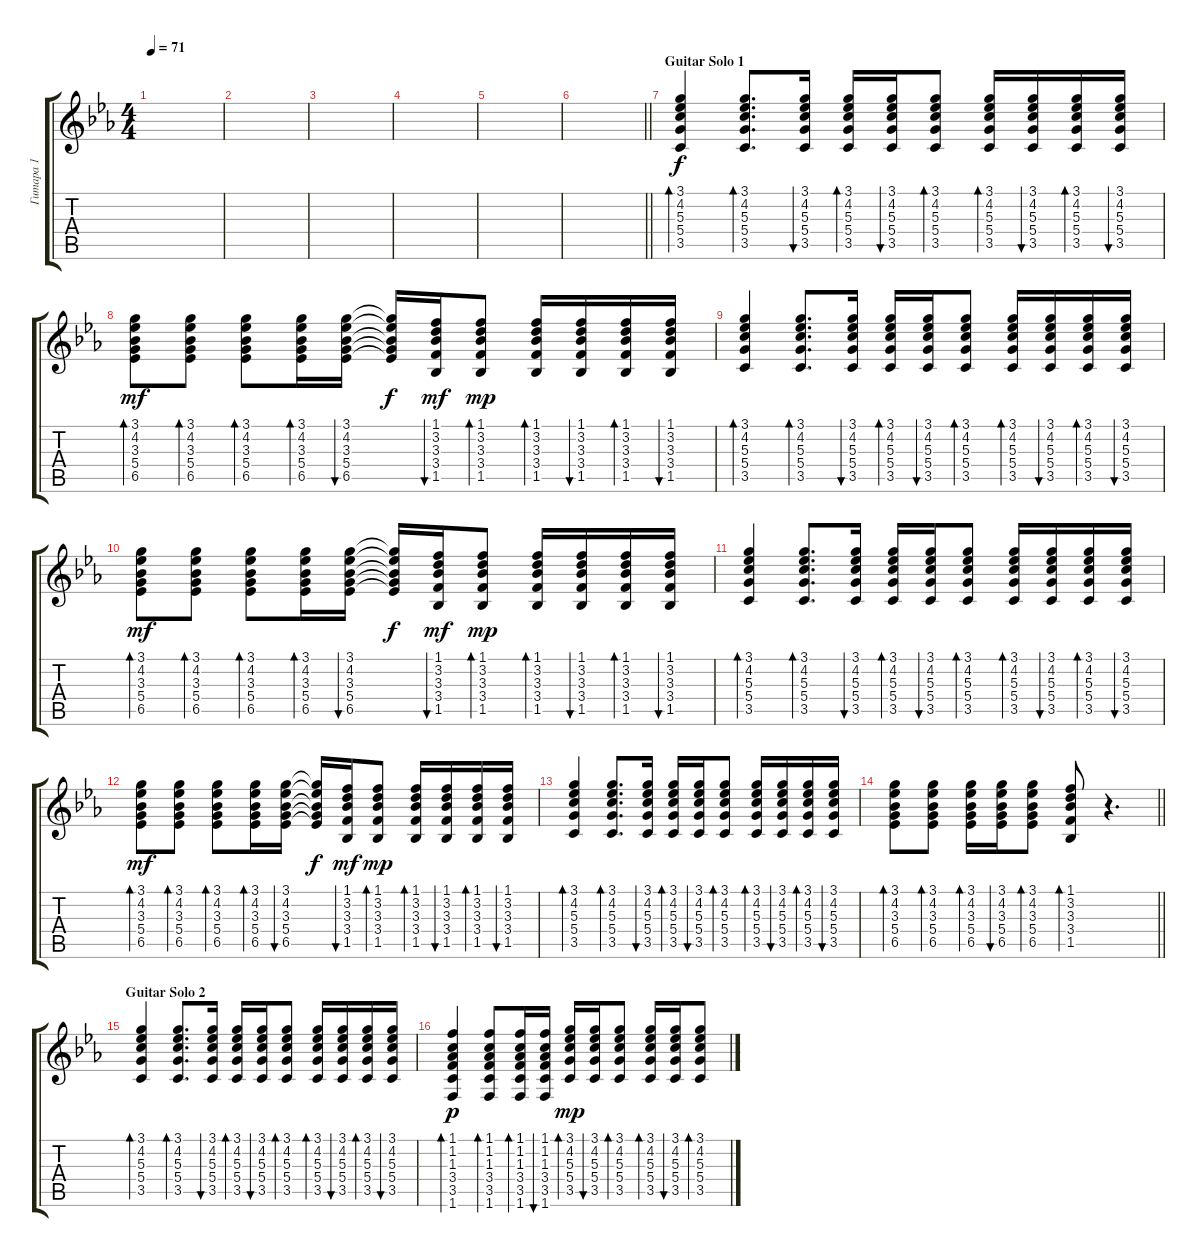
\track ("Гитара 1" "Гитара 1") {instrument acousticguitarsteel}
\staff {score tabs}
\tuning (E4 B3 G3 D3 A2 E2) {hide}
\ts (4 4)
\tempo 71
\clef g2
\ks cminor
|
|
|
|
|
\barLineRight lightlight
|
\section ("" "Guitar Solo 1")
(3.1 4.2 5.3 5.4 3.5).4{bd 60} (3.1 4.2 5.3 5.4 3.5).8{d bd 60} (3.1 4.2 5.3 5.4 3.5).16{bu 60} (3.1 4.2 5.3 5.4 3.5).16{bd 120} (3.1 4.2 5.3 5.4 3.5).16{bu 60} (3.1 4.2 5.3 5.4 3.5).8{bd 60} (3.1 4.2 5.3 5.4 3.5).16{bd 60} (3.1 4.2 5.3 5.4 3.5).16{bu 60} (3.1 4.2 5.3 5.4 3.5).16{bd 60} (3.1 4.2 5.3 5.4 3.5).16{bu 60} |
(3.1 4.2 3.3 5.4 6.5).8{bd 60 dy mf} (3.1 4.2 3.3 5.4 6.5).8{bd 60} (3.1 4.2 3.3 5.4 6.5).8{bd 60} (3.1 4.2 3.3 5.4 6.5).16{bd 60} (3.1 4.2 3.3 5.4 6.5).16{bu 60} (3.1{t} 4.2{t} 3.3{t} 5.4{t} 6.5{t}).16{dy f} (1.1 3.2 3.3 3.4 1.5).16{bu 60 dy mf} (1.1 3.2 3.3 3.4 1.5).8{bd 60 dy mp} (1.1 3.2 3.3 3.4 1.5).16{bd 60} (1.1 3.2 3.3 3.4 1.5).16{bu 60} (1.1 3.2 3.3 3.4 1.5).16{bd 60} (1.1 3.2 3.3 3.4 1.5).16{bu 60} |
(3.1 4.2 5.3 5.4 3.5).4{bd 60} (3.1 4.2 5.3 5.4 3.5).8{d bd 60} (3.1 4.2 5.3 5.4 3.5).16{bu 60} (3.1 4.2 5.3 5.4 3.5).16{bd 120} (3.1 4.2 5.3 5.4 3.5).16{bu 60} (3.1 4.2 5.3 5.4 3.5).8{bd 60} (3.1 4.2 5.3 5.4 3.5).16{bd 60} (3.1 4.2 5.3 5.4 3.5).16{bu 60} (3.1 4.2 5.3 5.4 3.5).16{bd 60} (3.1 4.2 5.3 5.4 3.5).16{bu 60} |
(3.1 4.2 3.3 5.4 6.5).8{bd 60 dy mf} (3.1 4.2 3.3 5.4 6.5).8{bd 60} (3.1 4.2 3.3 5.4 6.5).8{bd 60} (3.1 4.2 3.3 5.4 6.5).16{bd 60} (3.1 4.2 3.3 5.4 6.5).16{bu 60} (3.1{t} 4.2{t} 3.3{t} 5.4{t} 6.5{t}).16{dy f} (1.1 3.2 3.3 3.4 1.5).16{bu 60 dy mf} (1.1 3.2 3.3 3.4 1.5).8{bd 60 dy mp} (1.1 3.2 3.3 3.4 1.5).16{bd 60} (1.1 3.2 3.3 3.4 1.5).16{bu 60} (1.1 3.2 3.3 3.4 1.5).16{bd 60} (1.1 3.2 3.3 3.4 1.5).16{bu 60} |
(3.1 4.2 5.3 5.4 3.5).4{bd 60} (3.1 4.2 5.3 5.4 3.5).8{d bd 60} (3.1 4.2 5.3 5.4 3.5).16{bu 60} (3.1 4.2 5.3 5.4 3.5).16{bd 120} (3.1 4.2 5.3 5.4 3.5).16{bu 60} (3.1 4.2 5.3 5.4 3.5).8{bd 60} (3.1 4.2 5.3 5.4 3.5).16{bd 60} (3.1 4.2 5.3 5.4 3.5).16{bu 60} (3.1 4.2 5.3 5.4 3.5).16{bd 60} (3.1 4.2 5.3 5.4 3.5).16{bu 60} |
(3.1 4.2 3.3 5.4 6.5).8{bd 60 dy mf} (3.1 4.2 3.3 5.4 6.5).8{bd 60} (3.1 4.2 3.3 5.4 6.5).8{bd 60} (3.1 4.2 3.3 5.4 6.5).16{bd 60} (3.1 4.2 3.3 5.4 6.5).16{bu 60} (3.1{t} 4.2{t} 3.3{t} 5.4{t} 6.5{t}).16{dy f} (1.1 3.2 3.3 3.4 1.5).16{bu 60 dy mf} (1.1 3.2 3.3 3.4 1.5).8{bd 60 dy mp} (1.1 3.2 3.3 3.4 1.5).16{bd 60} (1.1 3.2 3.3 3.4 1.5).16{bu 60} (1.1 3.2 3.3 3.4 1.5).16{bd 60} (1.1 3.2 3.3 3.4 1.5).16{bu 60} |
(3.1 4.2 5.3 5.4 3.5).4{bd 60} (3.1 4.2 5.3 5.4 3.5).8{d bd 60} (3.1 4.2 5.3 5.4 3.5).16{bu 60} (3.1 4.2 5.3 5.4 3.5).16{bd 120} (3.1 4.2 5.3 5.4 3.5).16{bu 60} (3.1 4.2 5.3 5.4 3.5).8{bd 60} (3.1 4.2 5.3 5.4 3.5).16{bd 60} (3.1 4.2 5.3 5.4 3.5).16{bu 60} (3.1 4.2 5.3 5.4 3.5).16{bd 60} (3.1 4.2 5.3 5.4 3.5).16{bu 60} |
\barLineRight lightlight
(3.1 4.2 3.3 5.4 6.5).8{bd 60} (3.1 4.2 3.3 5.4 6.5).8{bd 60} (3.1 4.2 3.3 5.4 6.5).16{bd 60} (3.1 4.2 3.3 5.4 6.5).16{bu 60} (3.1 4.2 3.3 5.4 6.5).8{bd 60} (1.1 3.2 3.3 3.4 1.5).8{bd 120} r.4{d} |
\section ("" "Guitar Solo 2")
(3.1 4.2 5.3 5.4 3.5).4{bd 60} (3.1 4.2 5.3 5.4 3.5).8{d bd 60} (3.1 4.2 5.3 5.4 3.5).16{bu 60} (3.1 4.2 5.3 5.4 3.5).16{bd 60} (3.1 4.2 5.3 5.4 3.5).16{bu 60} (3.1 4.2 5.3 5.4 3.5).8{bd 60} (3.1 4.2 5.3 5.4 3.5).16{bd 60} (3.1 4.2 5.3 5.4 3.5).16{bu 60} (3.1 4.2 5.3 5.4 3.5).16{bd 60} (3.1 4.2 5.3 5.4 3.5).16{bu 60} |
(1.1 1.2 1.3 3.4 3.5 1.6).4{bd 60 dy p} (1.1 1.2 1.3 3.4 3.5 1.6).8{bd 60} (1.1 1.2 1.3 3.4 3.5 1.6).16{bd 60} (1.1 1.2 1.3 3.4 3.5 1.6).16{bu 60} (3.1 4.2 5.3 5.4 3.5).16{bd 60 dy mp} (3.1 4.2 5.3 5.4 3.5).16{bu 60} (3.1 4.2 5.3 5.4 3.5).8{bd 60} (3.1 4.2 5.3 5.4 3.5).16{bd 60} (3.1 4.2 5.3 5.4 3.5).16{bu 60} (3.1 4.2 5.3 5.4 3.5).8{bd 60}
